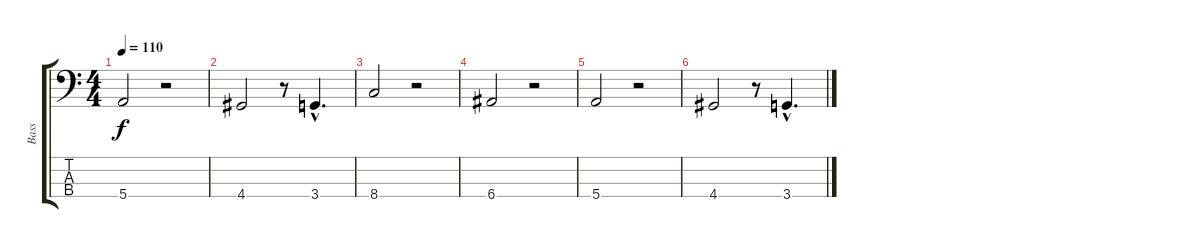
\track ("Bass" "Bass") {instrument electricbassfinger}
\staff {score tabs}
\tuning (G2 D2 A1 E1) {hide}
\ts (4 4)
\tempo 110
\clef f4
\ks c
5.4.2{dy f} r.2 |
4.4.2 r.8 3.4{hac}.4{d} |
8.4.2 r.2 |
6.4.2 r.2 |
5.4.2 r.2 |
4.4.2 r.8 3.4{hac}.4{d}
